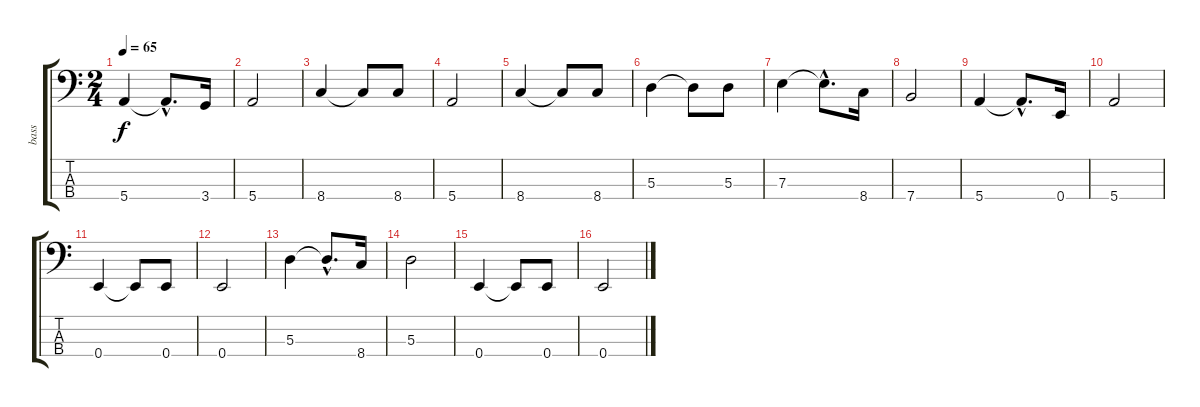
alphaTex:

\track ("bass" "bass") {instrument electricbassfinger}
\staff {score tabs}
\tuning (G2 D2 A1 E1) {hide}
\ts (2 4)
\tempo 65
\clef f4
\ks c
5.4.4{dy f} 5.4{hac t}.8{d} 3.4.16 |
5.4.2 |
8.4.4 8.4{t}.8 8.4.8 |
5.4.2 |
8.4.4 8.4{t}.8 8.4.8 |
5.3.4 5.3{t}.8 5.3.8 |
7.3.4 7.3{hac t}.8{d} 8.4.16 |
7.4.2 |
5.4.4 5.4{hac t}.8{d} 0.4.16 |
5.4.2 |
0.4.4 0.4{t}.8 0.4.8 |
0.4.2 |
5.3.4 5.3{hac t}.8{d} 8.4.16 |
5.3.2 |
0.4.4 0.4{t}.8 0.4.8 |
0.4.2
